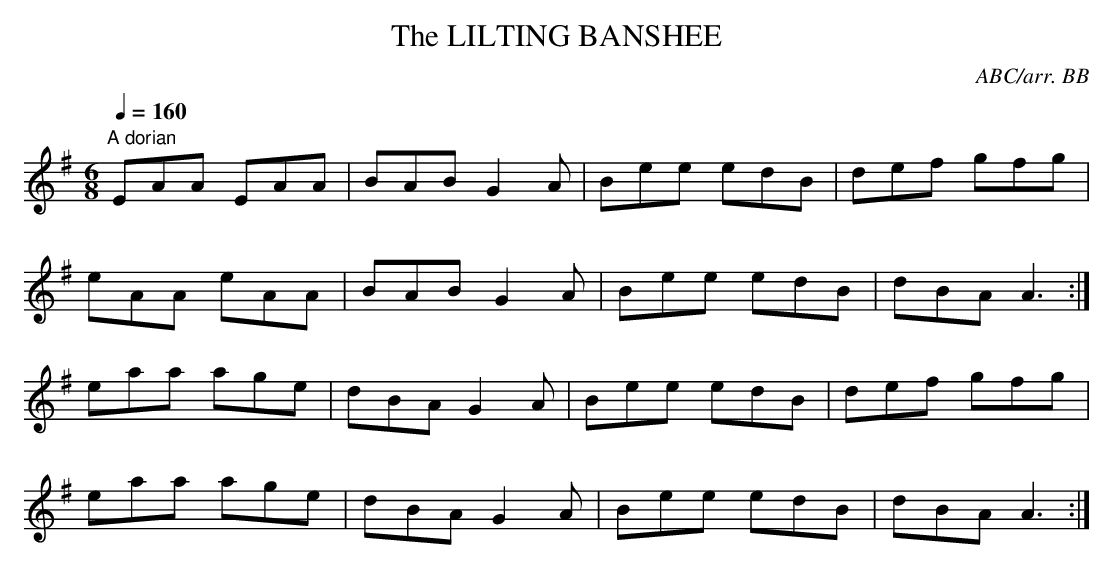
X:1
T:LILTING BANSHEE, The
C:ABC/arr. BB
M:6/8
Q:1/4=160
L:1/8
K:G
"A dorian"
EAA EAA|BAB G2A|Bee edB|def gfg|
eAA eAA|BAB G2A|Bee edB|dBA A3 :|
eaa age|dBA G2A|Bee edB|def gfg|
eaa age|dBA G2A|Bee edB|dBA A3 :|
